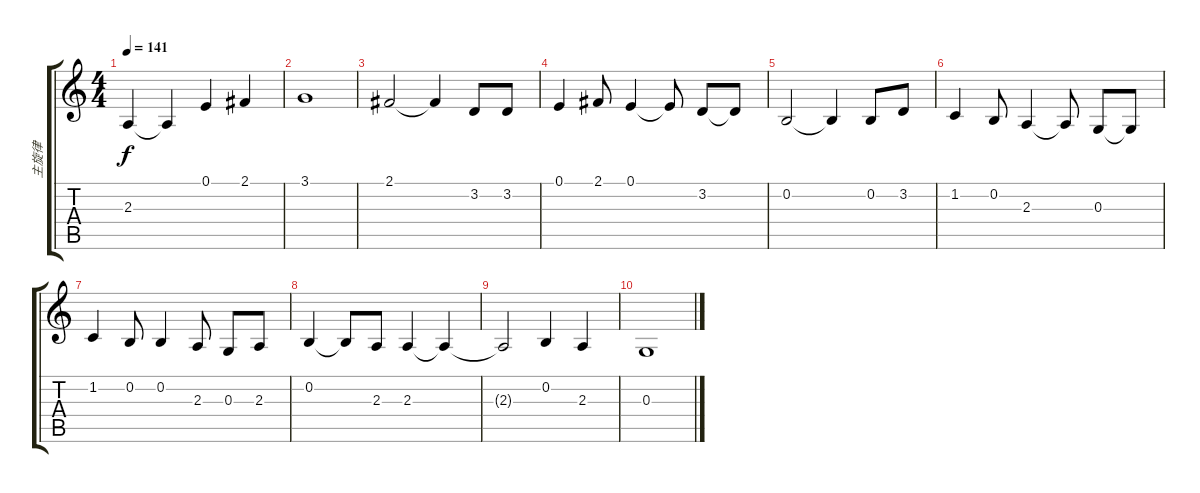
\track ("主旋律" "主旋律") {instrument violin}
\staff {score tabs}
\tuning (E4 B3 G3 D3 A2 E2) {hide}
\ts (4 4)
\tempo 141
\clef g2
\ks c
2.3{t}.4{dy f} 2.3{t}.4 0.1.4 2.1.4 |
3.1.1 |
2.1.2 2.1{t}.4 3.2.8 3.2.8 |
0.1.4 2.1.8 0.1.4 0.1{t}.8 3.2.8 3.2{t}.8 |
0.2.2 0.2{t}.4 0.2.8 3.2.8 |
1.2.4 0.2.8 2.3.4 2.3{t}.8 0.3.8 0.3{t}.8 |
1.2.4 0.2.8 0.2.4 2.3.8 0.3.8 2.3.8 |
0.2.4 0.2{t}.8 2.3.8 2.3.4 2.3{t}.4 |
2.3{t}.2 0.2.4 2.3.4 |
0.3.1
